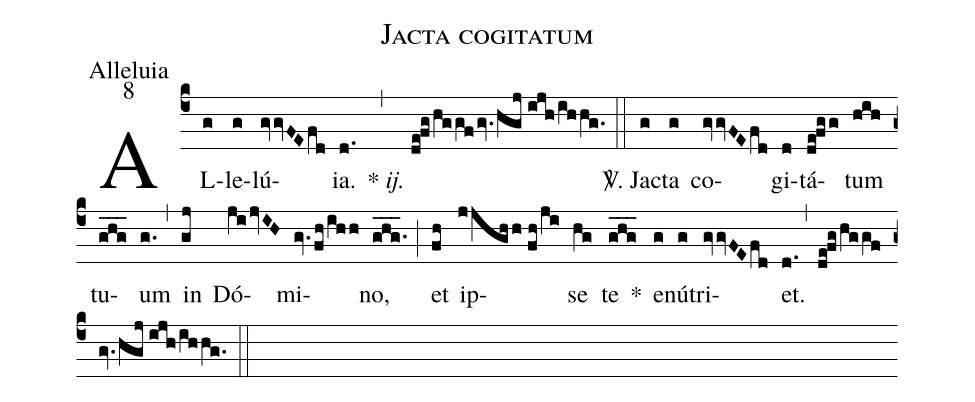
name: Jacta cogitatum;
office-part: Alleluia;
mode: 8;
%%
(c4) AL(g)le(g)lú(gvvFEfd)ia.(d.) {*} <i>ij.</i>(,) (de!fg/hggfgv.hgj//ijh/ihhg.) (::)
<sp>V/</sp>. Jac(g)ta(g) co(gvvFEfd)gi(d)tá(de!fgg)tum(hih) tu(ghg___)um(g.) (,) in(gj) Dó(ji/jvIH)mi(gv.fh/ihh)no,(ghg.___) (;) et(fh) ip(jjghh//fh/ji)se(hg) te(ghg___) *() e(g)nú(g)tri(gvvFEfd)et.(d.) (,) (de!fg/hggfgv.hgj//ijh/ihhg.) (::)
